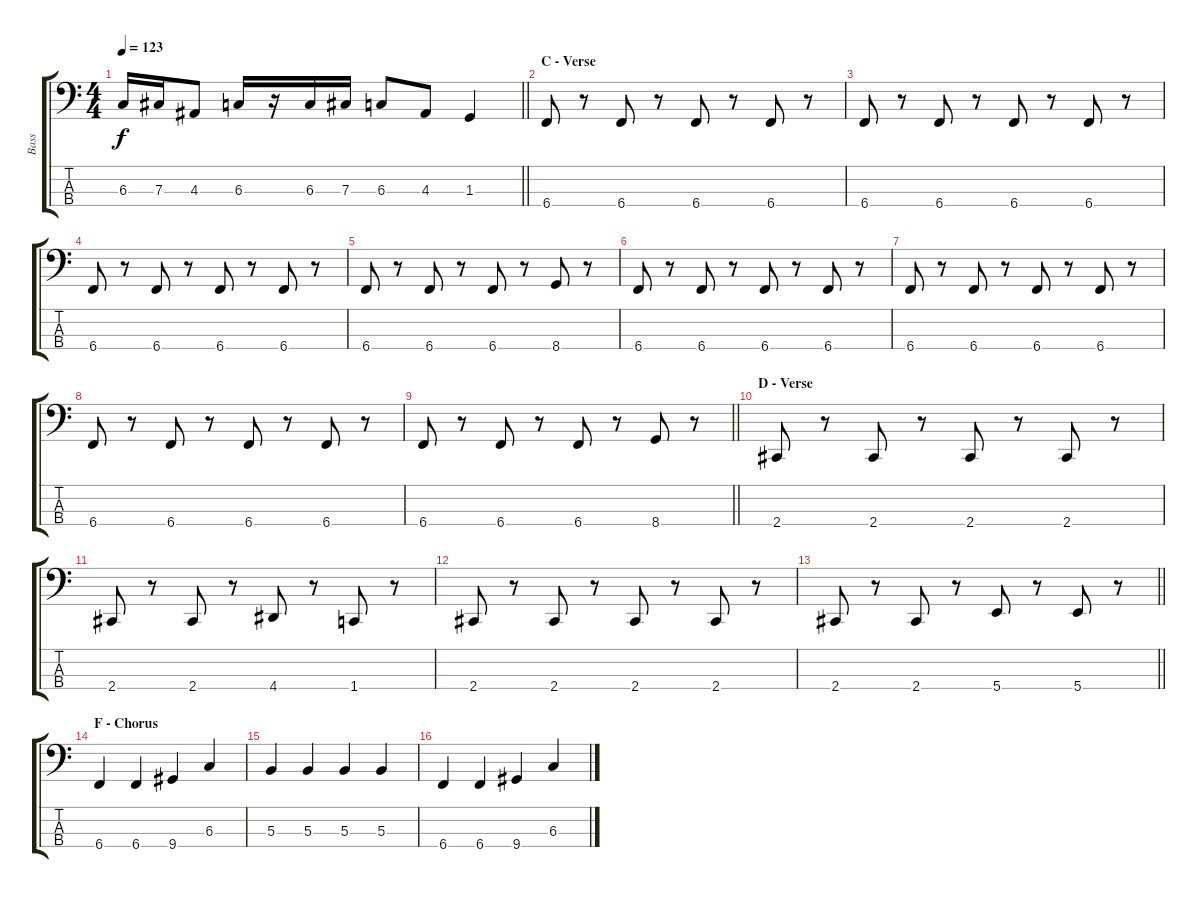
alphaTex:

\track ("Bass" "Bass") {instrument electricbassfinger}
\staff {score tabs}
\tuning (E2 B1 Gb1 B0) {hide}
\ts (4 4)
\tempo 123
\clef f4
\barLineRight lightlight
\ks c
6.3.16{dy f} 7.3.16 4.3.8 6.3.16 r.16 6.3.16 7.3.16 6.3.8 4.3.8 1.3.4 |
\section ("" "C - Verse")
6.4.8 r.8 6.4.8 r.8 6.4.8 r.8 6.4.8 r.8 |
6.4.8 r.8 6.4.8 r.8 6.4.8 r.8 6.4.8 r.8 |
6.4.8 r.8 6.4.8 r.8 6.4.8 r.8 6.4.8 r.8 |
6.4.8 r.8 6.4.8 r.8 6.4.8 r.8 8.4.8 r.8 |
6.4.8 r.8 6.4.8 r.8 6.4.8 r.8 6.4.8 r.8 |
6.4.8 r.8 6.4.8 r.8 6.4.8 r.8 6.4.8 r.8 |
6.4.8 r.8 6.4.8 r.8 6.4.8 r.8 6.4.8 r.8 |
\barLineRight lightlight
6.4.8 r.8 6.4.8 r.8 6.4.8 r.8 8.4.8 r.8 |
\section ("" "D - Verse")
2.4.8 r.8 2.4.8 r.8 2.4.8 r.8 2.4.8 r.8 |
2.4.8 r.8 2.4.8 r.8 4.4.8 r.8 1.4.8 r.8 |
2.4.8 r.8 2.4.8 r.8 2.4.8 r.8 2.4.8 r.8 |
\barLineRight lightlight
2.4.8 r.8 2.4.8 r.8 5.4.8 r.8 5.4.8 r.8 |
\section ("" "F - Chorus")
6.4.4 6.4.4 9.4.4 6.3.4 |
5.3.4 5.3.4 5.3.4 5.3.4 |
6.4.4 6.4.4 9.4.4 6.3.4
